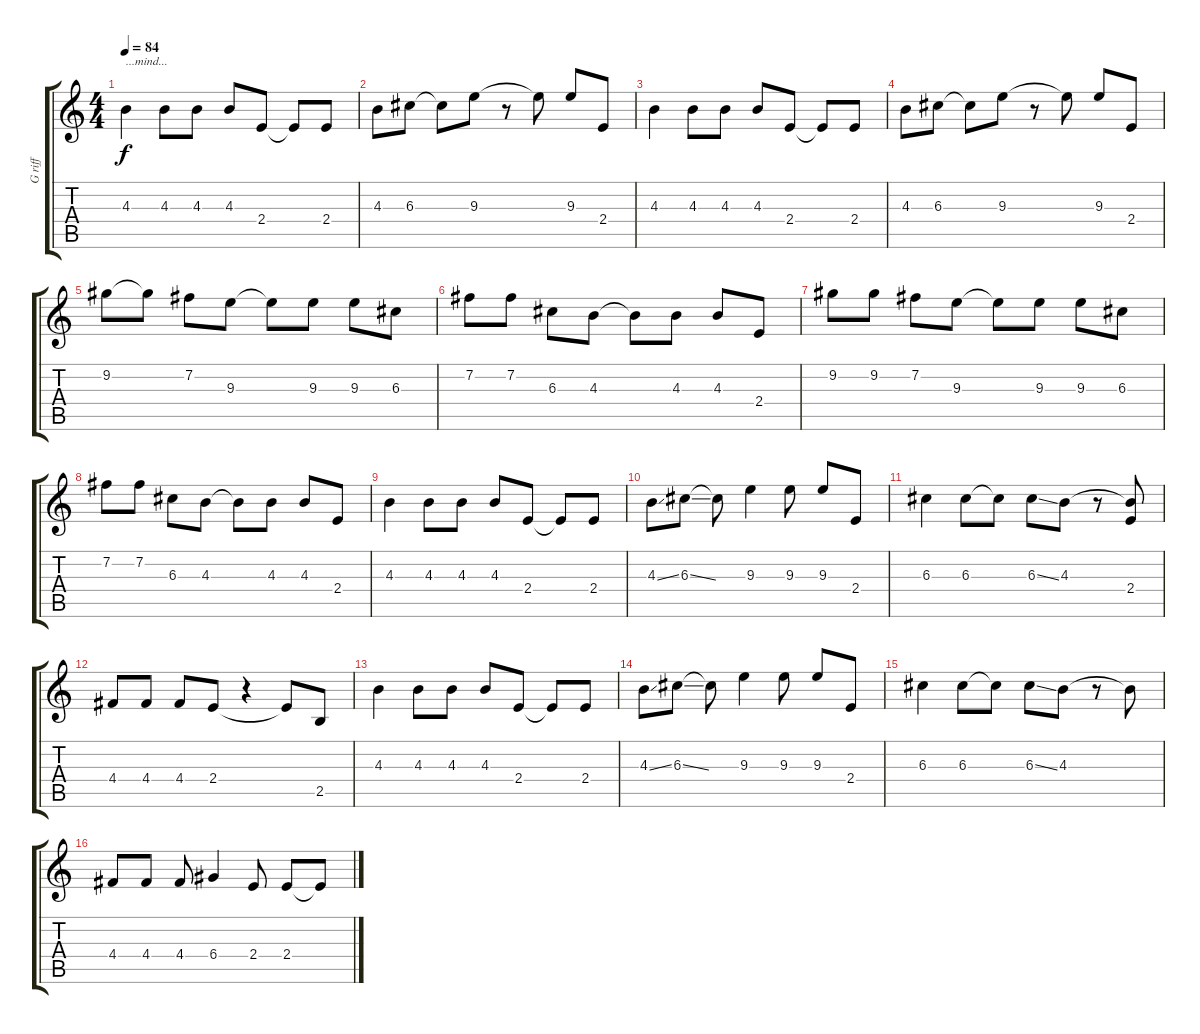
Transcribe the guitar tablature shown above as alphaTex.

\track ("G riff" "G riff") {instrument electricguitarjazz}
\staff {score tabs}
\tuning (E4 B3 G3 D3 A2 E2) {hide}
\ts (4 4)
\tempo 84
\clef g2
\ks c
4.3.4{txt "...mind..." dy f} 4.3.8 4.3.8 4.3.8 2.4.8 2.4{t}.8 2.4.8 |
4.3.8 6.3.8 6.3{t}.8 9.3.8 r.8 9.3{t}.8 9.3.8 2.4.8 |
4.3.4 4.3.8 4.3.8 4.3.8 2.4.8 2.4{t}.8 2.4.8 |
4.3.8 6.3.8 6.3{t}.8 9.3.8 r.8 9.3{t}.8 9.3.8 2.4.8 |
9.2.8 9.2{t}.8 7.2.8 9.3.8 9.3{t}.8 9.3.8 9.3.8 6.3.8 |
7.2.8 7.2.8 6.3.8 4.3.8 4.3{t}.8 4.3.8 4.3.8 2.4.8 |
9.2.8 9.2.8 7.2.8 9.3.8 9.3{t}.8 9.3.8 9.3.8 6.3.8 |
7.2.8 7.2.8 6.3.8 4.3.8 4.3{t}.8 4.3.8 4.3.8 2.4.8 |
4.3.4 4.3.8 4.3.8 4.3.8 2.4.8 2.4{t}.8 2.4.8 |
4.3{ss}.8 6.3{ss}.8 6.3{t}.8 9.3.4 9.3.8 9.3.8 2.4.8 |
6.3.4 6.3.8 6.3{t}.8 6.3{ss}.8 4.3.8 r.8 (4.3{t} 2.4).8 |
4.4.8 4.4.8 4.4.8 2.4.8 r.4 2.4{t}.8 2.5.8 |
4.3.4 4.3.8 4.3.8 4.3.8 2.4.8 2.4{t}.8 2.4.8 |
4.3{ss}.8 6.3{ss}.8 6.3{t}.8 9.3.4 9.3.8 9.3.8 2.4.8 |
6.3.4 6.3.8 6.3{t}.8 6.3{ss}.8 4.3.8 r.8 4.3{t}.8 |
4.4.8 4.4.8 4.4.8 6.4.4 2.4.8 2.4.8 2.4{t}.8
